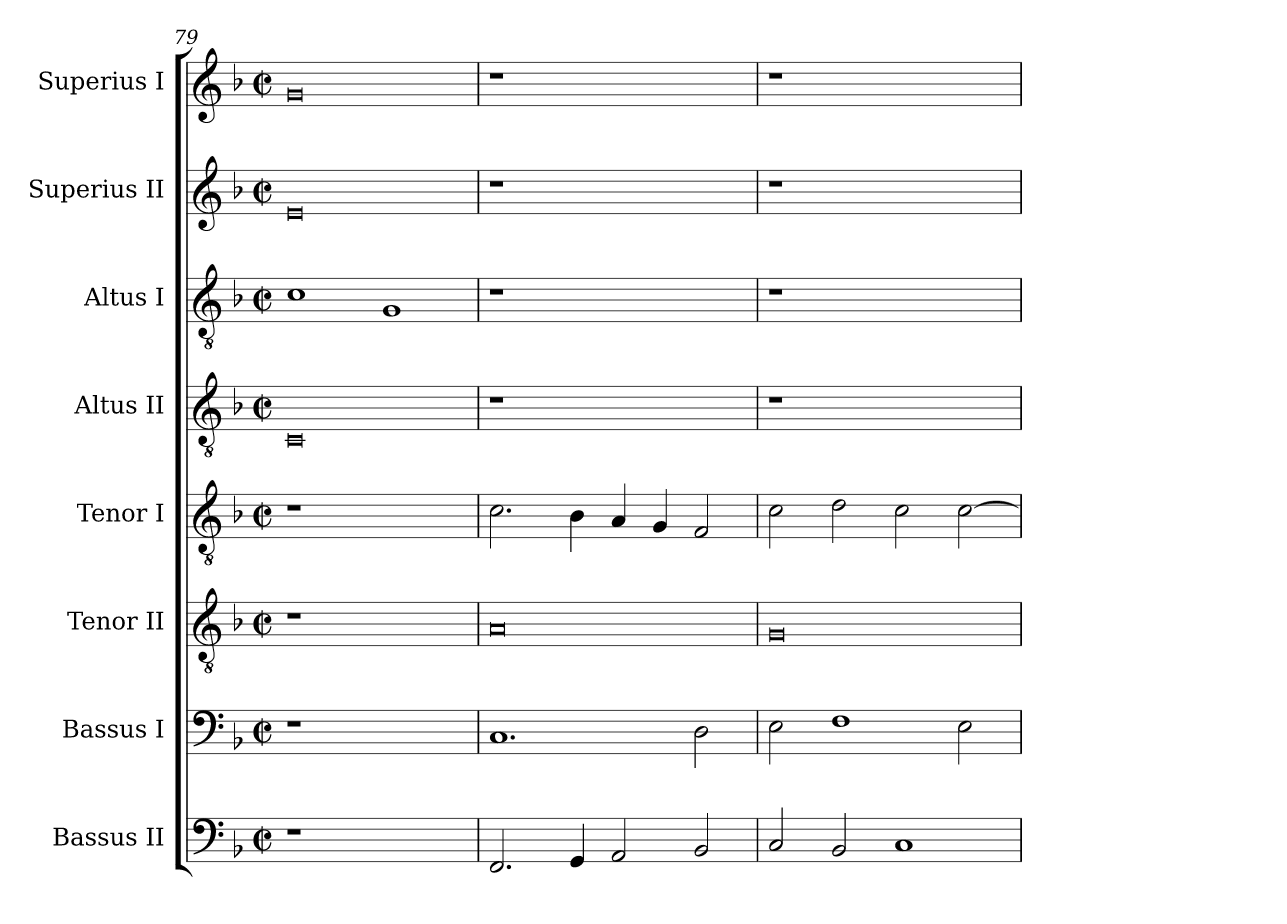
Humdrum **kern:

**kern	**kern	**kern	**kern	**kern	**kern	**kern	**kern
*part8	*part7	*part6	*part5	*part4	*part3	*part2	*part1
*staff8	*staff7	*staff6	*staff5	*staff4	*staff3	*staff2	*staff1
*I"Bassus II	*I"Bassus I	*I"Tenor II	*I"Tenor I	*I"Altus II	*I"Altus I	*I"Superius II	*I"Superius I
*I'B.s.	*	*	*	*I'A.s.	*	*I'S.s.	*I'S.p.
*clefF4	*clefF4	*clefGv2	*clefGv2	*clefGv2	*clefGv2	*clefG2	*clefG2
*	*	*ITrd7c12	*ITrd7c12	*ITrd7c12	*ITrd7c12	*	*
*k[b-]	*k[b-]	*k[b-]	*k[b-]	*k[b-]	*k[b-]	*k[b-]	*k[b-]
*F:	*F:	*F:	*F:	*F:	*F:	*F:	*F:
*M2/2	*M2/2	*M2/2	*M2/2	*M2/2	*M2/2	*M2/2	*M2/2
*met(c|)	*met(c|)	*met(c|)	*met(c|)	*met(c|)	*met(c|)	*met(c|)	*met(c|)
=79	=79	=79	=79	=79	=79	=79	=79
!LO:N:vis=1	!LO:N:vis=1	!LO:N:vis=1	!LO:N:vis=1	!	!	!	!
1r	1r	1r	1r	0CCi	1Ci	0ei	0gi
1ryy	1ryy	1ryy	1ryy	.	1GGi	.	.
!!LO:LB:g=z
=80	=80	=80	=80	=80	=80	=80	=80
!	!	!	!	!LO:N:vis=1	!LO:N:vis=1	!LO:N:vis=1	!LO:N:vis=1
2.FFi/	1.Ci	0AAi	2.Ci\	1r	1r	1r	1r
4GGi/	.	.	4BB-i\	.	.	.	.
2AAi/	.	.	4AAi/	1ryy	1ryy	1ryy	1ryy
.	.	.	4GGi/	.	.	.	.
2BB-i/	2Di\	.	2FFi/	.	.	.	.
=81	=81	=81	=81	=81	=81	=81	=81
!	!	!	!	!LO:N:vis=1	!LO:N:vis=1	!LO:N:vis=1	!LO:N:vis=1
2Ci/	2Ei\	0GGi	2Ci\	1r	1r	1r	1r
2BB-i/	1Fi	.	2Di\	.	.	.	.
1Ci	.	.	2Ci\	1ryy	1ryy	1ryy	1ryy
.	2Ei\	.	[>2Ci\	.	.	.	.
=	=	=	=	=	=	=	=
*-	*-	*-	*-	*-	*-	*-	*-
